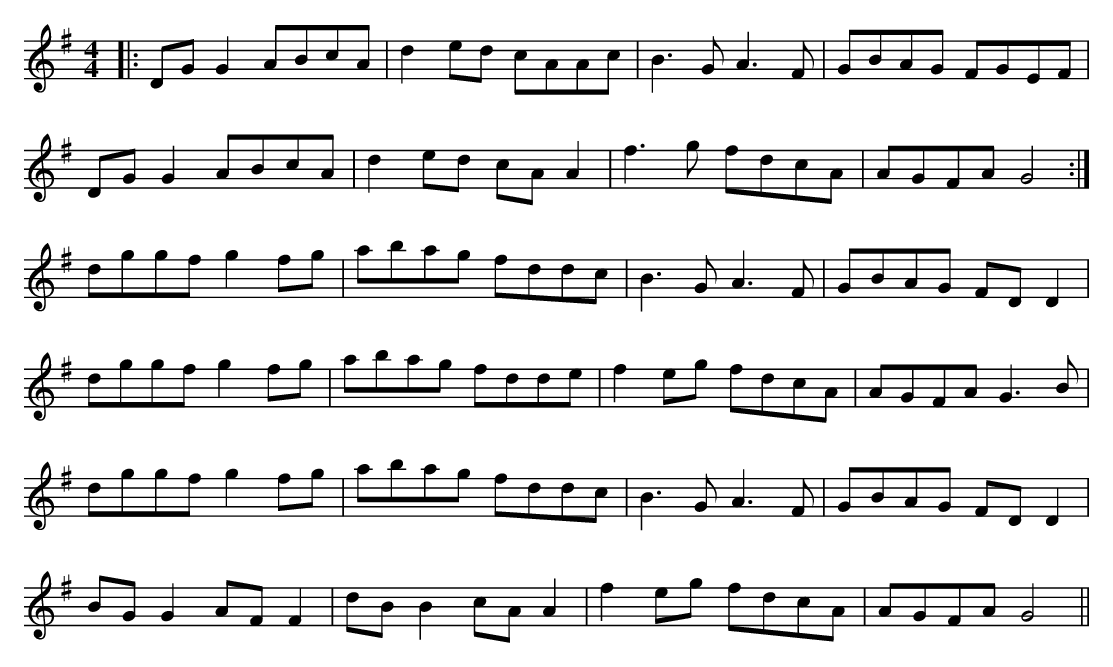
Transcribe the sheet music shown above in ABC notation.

X:1
M:4/4
K:G
|:DGG2 ABcA|d2ed cAAc|B3G A3F|GBAG FGEF|
DGG2 ABcA|d2ed cAA2|f3g fdcA|AGFA G4:|
dggf g2fg|abag fddc|B3G A3F|GBAG FDD2|
dggf g2fg|abag fdde|f2eg fdcA|AGFA G3B|
dggf g2fg|abag fddc|B3G A3F|GBAG FDD2|
BGG2 AFF2|dBB2 cAA2|f2eg fdcA|AGFA G4||
